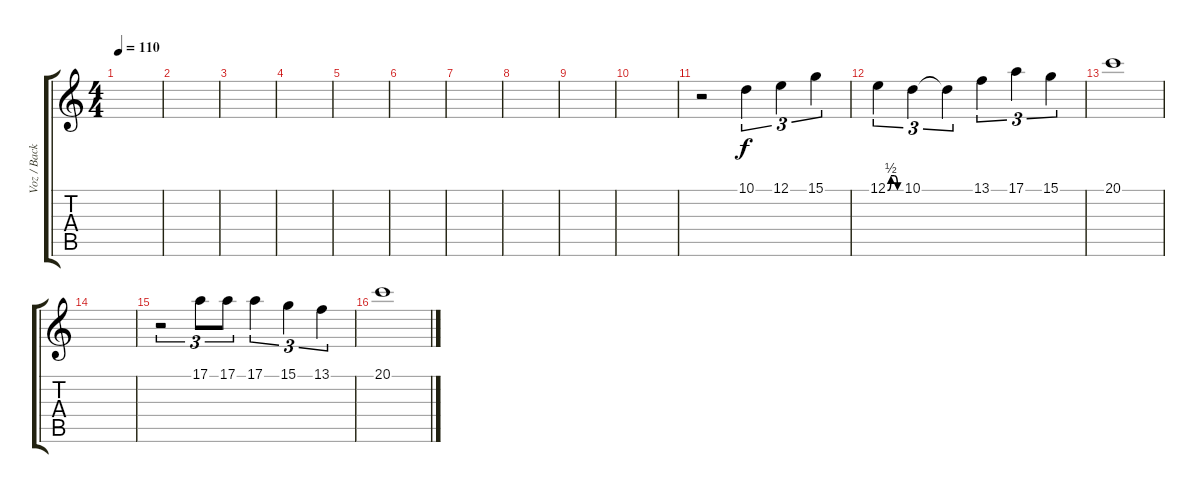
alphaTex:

\track ("Voz / Backing" "Voz / Back") {instrument pad4choir}
\staff {score tabs}
\tuning (E4 B3 G3 D3 A2 E2) {hide}
\ts (4 4)
\tempo 110
\clef g2
\ks c
|
|
|
|
|
|
|
|
|
|
r.2 10.1.4{tu (3 2)} 12.1.4{tu (3 2)} 15.1.4{tu (3 2)} |
12.1{be (custom 0 0 15 2 30 2 45 0 60 0)}.4{tu (3 2)} 10.1.4{tu (3 2)} 10.1{t}.4{tu (3 2)} 13.1.4{tu (3 2)} 17.1.4{tu (3 2)} 15.1.4{tu (3 2)} |
20.1.1 |
|
r.2{tu (3 2)} 17.1.8{tu (3 2)} 17.1.8{tu (3 2)} 17.1.4{tu (3 2)} 15.1.4{tu (3 2)} 13.1.4{tu (3 2)} |
20.1.1
